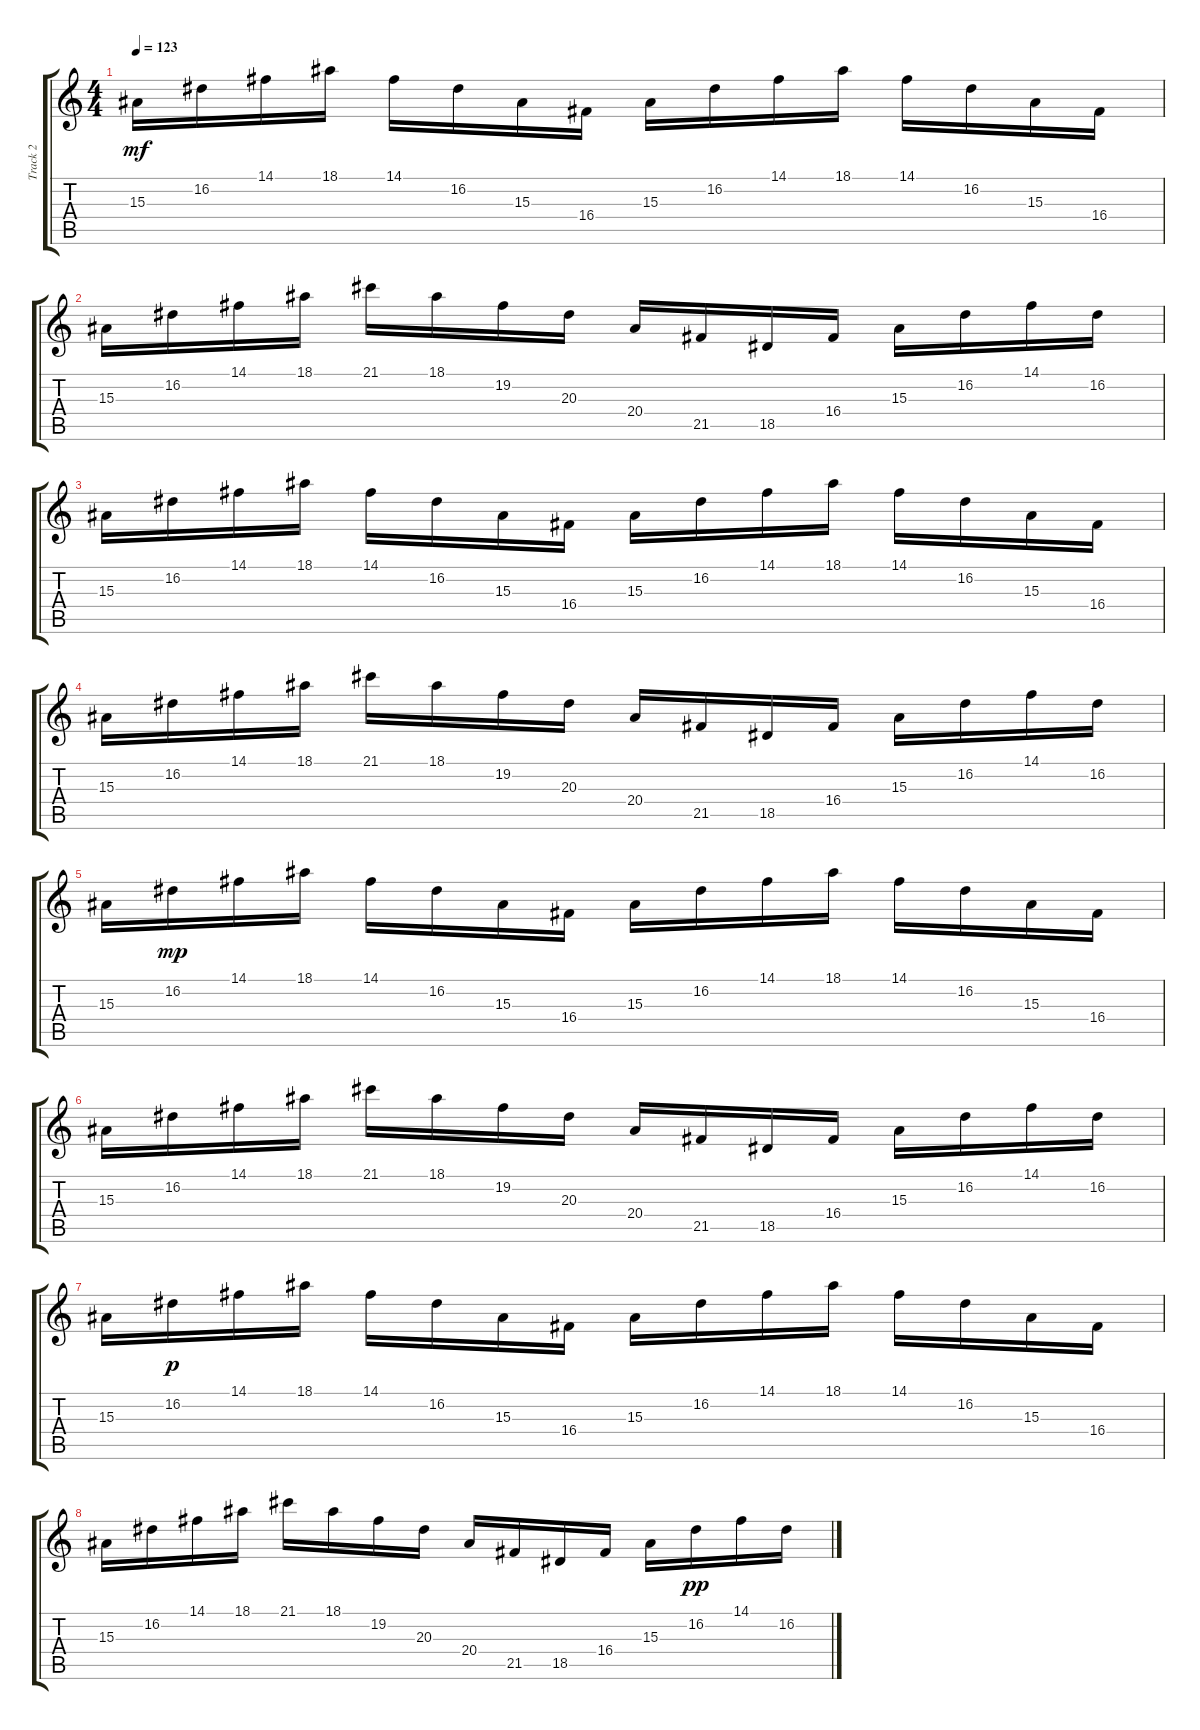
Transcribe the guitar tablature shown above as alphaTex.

\track ("Track 2" "Track 2") {instrument churchorgan}
\staff {score tabs}
\tuning (E4 B3 G3 D3 A2 E2) {hide}
\ts (4 4)
\tempo 123
\clef g2
\ks c
15.3.16{dy mf} 16.2.16 14.1.16 18.1.16 14.1.16 16.2.16 15.3.16 16.4.16 15.3.16 16.2.16 14.1.16 18.1.16 14.1.16 16.2.16 15.3.16 16.4.16 |
15.3.16 16.2.16 14.1.16 18.1.16 21.1.16 18.1.16 19.2.16 20.3.16 20.4.16 21.5.16 18.5.16 16.4.16 15.3.16 16.2.16 14.1.16 16.2.16 |
15.3.16 16.2.16 14.1.16 18.1.16 14.1.16 16.2.16 15.3.16 16.4.16 15.3.16 16.2.16 14.1.16 18.1.16 14.1.16 16.2.16 15.3.16 16.4.16 |
15.3.16 16.2.16 14.1.16 18.1.16 21.1.16 18.1.16 19.2.16 20.3.16 20.4.16 21.5.16 18.5.16 16.4.16 15.3.16 16.2.16 14.1.16 16.2.16 |
15.3.16 16.2.16{dy mp} 14.1.16 18.1.16 14.1.16 16.2.16 15.3.16 16.4.16 15.3.16 16.2.16 14.1.16 18.1.16 14.1.16 16.2.16 15.3.16 16.4.16 |
15.3.16 16.2.16 14.1.16 18.1.16 21.1.16 18.1.16 19.2.16 20.3.16 20.4.16 21.5.16 18.5.16 16.4.16 15.3.16 16.2.16 14.1.16 16.2.16 |
15.3.16 16.2.16{dy p} 14.1.16 18.1.16 14.1.16 16.2.16 15.3.16 16.4.16 15.3.16 16.2.16 14.1.16 18.1.16 14.1.16 16.2.16 15.3.16 16.4.16 |
15.3.16 16.2.16 14.1.16 18.1.16 21.1.16 18.1.16 19.2.16 20.3.16 20.4.16 21.5.16 18.5.16 16.4.16 15.3.16 16.2.16{dy pp} 14.1.16 16.2.16
